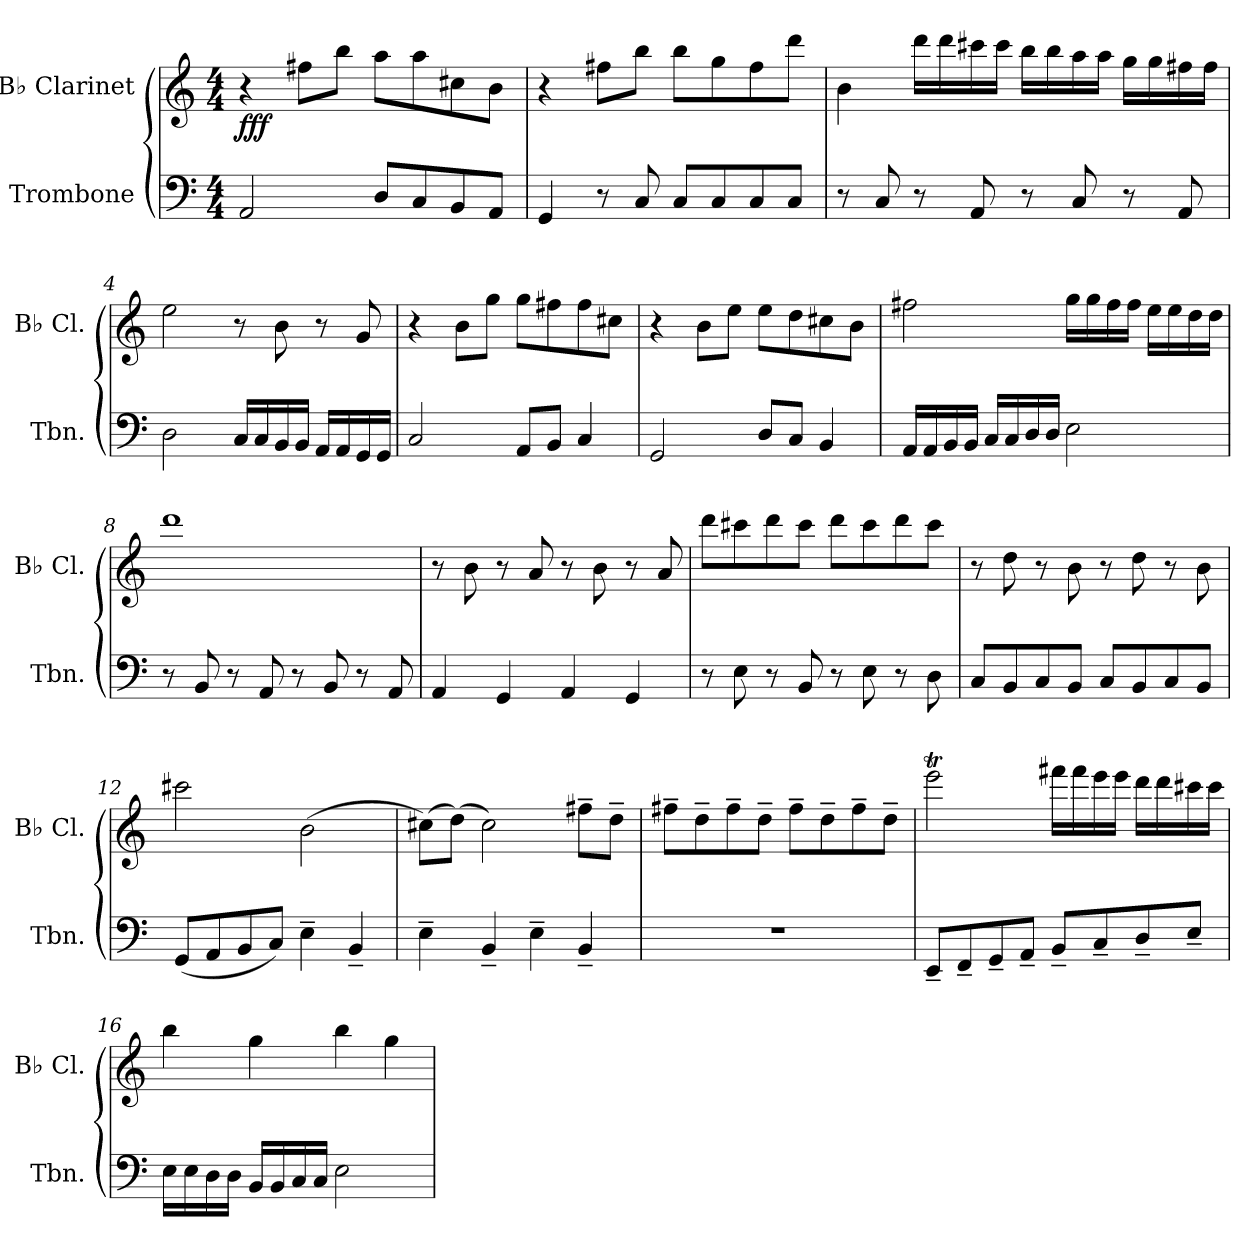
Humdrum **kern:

**kern	**kern	**dynam
*part2	*part1	*part1
*staff2	*staff1	*staff1
*I"Trombone	*I"B♭ Clarinet	*
*I'Tbn.	*I'B♭ Cl.	*
*clefF4	*clefG2	*
*	*ITrd1c2	*
*k[]	*k[b-e-]	*
*M4/4	*M4/4	*
*MM120	*MM120	*
=1	=1	=1
!	!	!LO:DY:b
2AA/	4r	fff
.	8een\L	.
.	8aa\J	.
8D/L	8gg\L	.
8C/	8gg\	.
8BB/	8bn\	.
8AA/J	8a\J	.
=2	=2	=2
4GG/	4r	.
8r	8een\L	.
8C/	8aa\J	.
8C/L	8aa\L	.
8C/	8ff\	.
8C/	8ee\	.
8C/J	8ccc\J	.
=3	=3	=3
8r	4a\	.
8C/	.	.
8r	16ccc\LL	.
.	16ccc\	.
8AA/	16bbn\	.
.	16bb\JJ	.
8r	16aa\LL	.
.	16aa\	.
8C/	16gg\	.
.	16gg\JJ	.
8r	16ff\LL	.
.	16ff\	.
8AA/	16een\	.
.	16ee\JJ	.
!!LO:LB:g=z
=4	=4	=4
2D\	2dd\	.
16C/LL	8r	.
16C/	.	.
16BB/	8a\	.
16BB/JJ	.	.
16AA/LL	8r	.
16AA/	.	.
16GG/	8f/	.
16GG/JJ	.	.
=5	=5	=5
2C/	4r	.
.	8a\L	.
.	8ff\J	.
8AA/L	8ff\L	.
8BB/J	8een\	.
4C/	8ee\	.
.	8bn\J	.
=6	=6	=6
2GG/	4r	.
.	8a\L	.
.	8dd\J	.
8D/L	8dd\L	.
8C/J	8cc\	.
4BB/	8bn\	.
.	8a\J	.
=7	=7	=7
16AA/LL	2een\	.
16AA/	.	.
16BB/	.	.
16BB/JJ	.	.
16C/LL	.	.
16C/	.	.
16D/	.	.
16D/JJ	.	.
2E\	16ff\LL	.
.	16ff\	.
.	16ee\	.
.	16ee\JJ	.
.	16dd\LL	.
.	16dd\	.
.	16cc\	.
.	16cc\JJ	.
!!LO:LB:g=z
=8	=8	=8
8r	1ccc	.
8BB/	.	.
8r	.	.
8AA/	.	.
8r	.	.
8BB/	.	.
8r	.	.
8AA/	.	.
=9	=9	=9
4AA/	8r	.
.	8a\	.
4GG/	8r	.
.	8g/	.
4AA/	8r	.
.	8a\	.
4GG/	8r	.
.	8g/	.
=10	=10	=10
8r	8ccc\L	.
8E\	8bbn\	.
8r	8ccc\	.
8BB/	8bb\J	.
8r	8ccc\L	.
8E\	8bb\	.
8r	8ccc\	.
8D\	8bb\J	.
=11	=11	=11
8C/L	8r	.
8BB/	8cc\	.
8C/	8r	.
8BB/J	8a\	.
8C/L	8r	.
8BB/	8cc\	.
8C/	8r	.
8BB/J	8a\	.
!!LO:LB:g=z
=12	=12	=12
*	*MM60	*
(8GG/L	2bbn\	.
8AA/	.	.
8BB/	.	.
8C/J)	.	.
4E~\	(2a\	.
4BB~/	.	.
=13	=13	=13
4E~\	(8bn\L)	.
.	(8cc\J)	.
4BB~/	2b\)	.
4E~\	.	.
*	*MM40	*
4BB~/	8een~\L	.
.	8cc~\J	.
=14	=14	=14
1r	8een~\L	.
.	8cc~\	.
.	8ee~\	.
.	8cc~\J	.
.	8ee~\L	.
.	8cc~\	.
.	8ee~\	.
.	8cc~\J	.
=15	=15	=15
*	*MM120	*
8EE~/L	2dddt\	.
8FF~/	.	.
8GG~/	.	.
8AA~/J	.	.
8BB~/L	16eeen\LL	.
.	16eee\	.
8C~/	16ddd\	.
.	16ddd\JJ	.
8D~/	16ccc\LL	.
.	16ccc\	.
8E~/J	16bbn\	.
.	16bb\JJ	.
!!LO:LB:g=z
=16	=16	=16
16E\LL	4aa\	.
16E\	.	.
16D\	.	.
16D\JJ	.	.
16BB/LL	4ff\	.
16BB/	.	.
16C/	.	.
16C/JJ	.	.
2E\	4aa\	.
.	4ff\	.
=	=	=
*-	*-	*-
